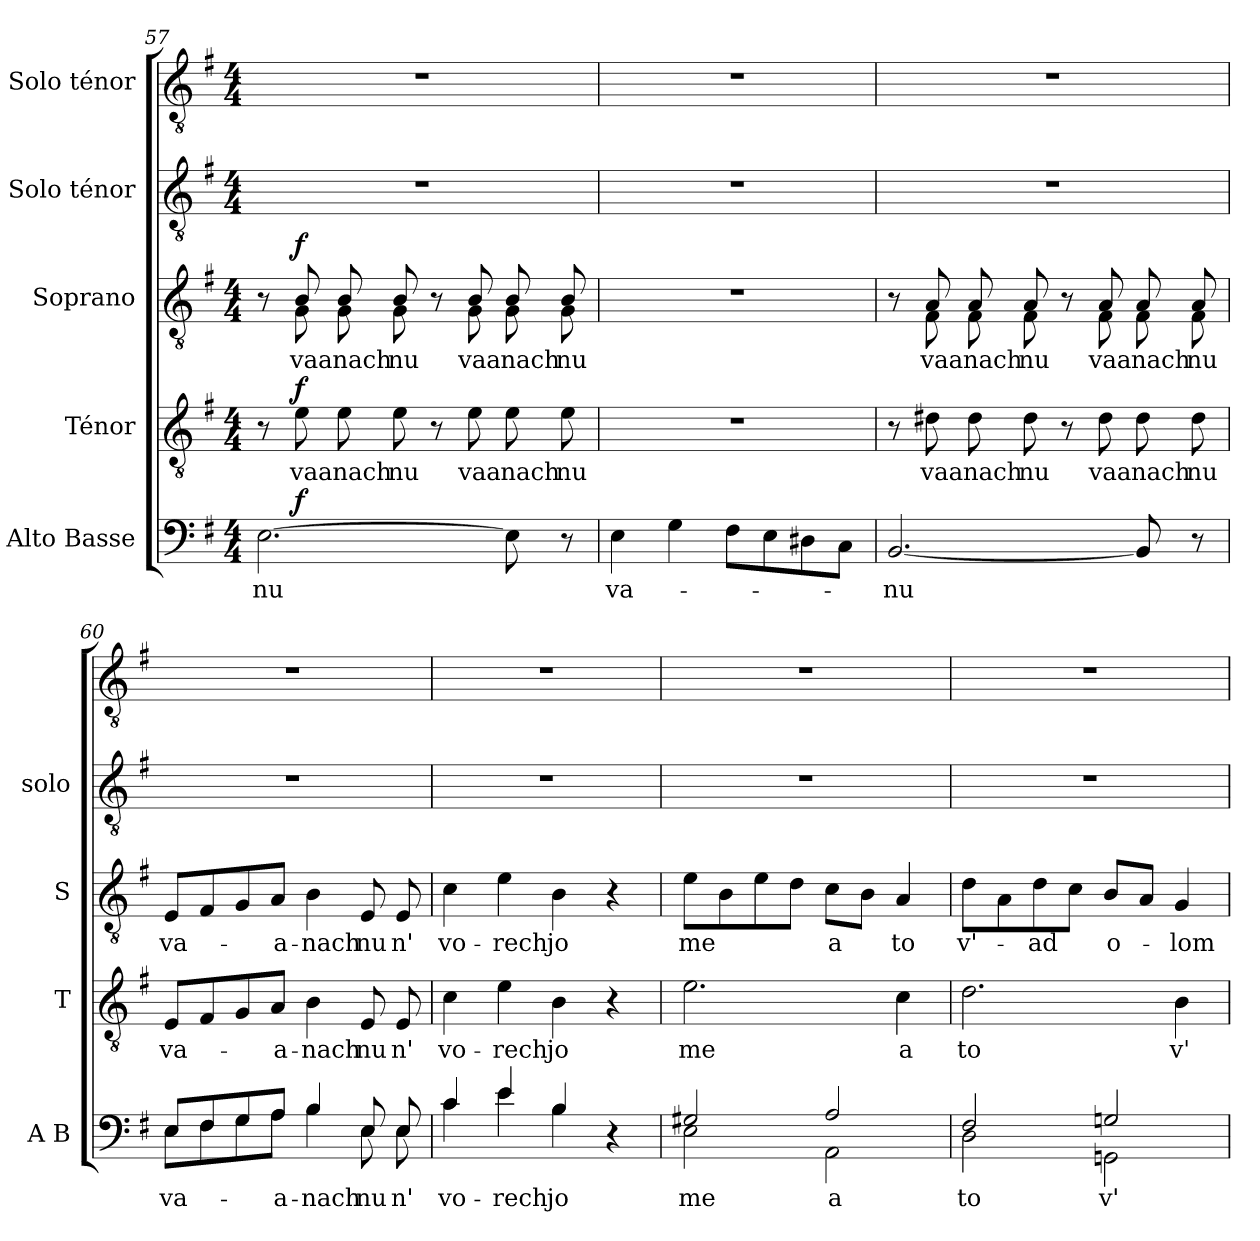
**kern	**text	**dynam	**kern	**text	**dynam	**kern	**text	**dynam	**kern	**kern
*part5	*part5	*part5	*part4	*part4	*part4	*part3	*part3	*part3	*part2	*part1
*staff5	*staff5	*staff5	*staff4	*staff4	*staff4	*staff3	*staff3	*staff3	*staff2	*staff1
*I"Alto Basse	*	*	*I"Ténor	*	*	*I"Soprano	*	*	*I"Solo ténor	*I"Solo ténor
*I'A B	*	*	*I'T	*	*	*I'S	*	*	*I'solo	*
*clefF4	*	*	*clefGv2	*	*	*clefGv2	*	*	*clefGv2	*clefGv2
*	*	*	*ITrd7c12	*	*	*ITrd7c12	*	*	*ITrd7c12	*ITrd7c12
*k[f#]	*	*	*k[f#]	*	*	*k[f#]	*	*	*k[f#]	*k[f#]
*e:	*	*	*e:	*	*	*e:	*	*	*e:	*e:
*M4/4	*	*	*M4/4	*	*	*M4/4	*	*	*M4/4	*M4/4
=57	=57	=57	=57	=57	=57	=57	=57	=57	=57	=57
!	!LO:LY:b:color=#000000	!	!	!	!	!	!	!	!	!
*^	*	*	*	*	*	*^	*	*	*	*
8ryy	[>2.Ei\	nu	.	8r	.	.	8r	8ryy	.	.	1r	1r
!	!	!	!	!	!LO:LY:b:color=#000000	!	!	!	!	!	!	!
!	!	!	!	!	!	!	!	!	!LO:LY:b:color=#000000	!	!	!
8ryy	.	.	f	8Ei\	vaa	f	8BBi/	8GGi\	vaa	f	.	.
!	!	!	!	!	!LO:LY:b:color=#000000	!	!	!	!	!	!	!
!	!	!	!	!	!	!	!	!	!LO:LY:b:color=#000000	!	!	!
8ryy	.	.	.	8Ei\	nach	.	8BBi/	8GGi\	nach	.	.	.
!	!	!	!	!	!LO:LY:b:color=#000000	!	!	!	!	!	!	!
!	!	!	!	!	!	!	!	!	!LO:LY:b:color=#000000	!	!	!
8ryy	.	.	.	8Ei\	nu	.	8BBi/	8GGi\	nu	.	.	.
8ryy	.	.	.	8r	.	.	8r	8ryy	.	.	.	.
!	!	!	!	!	!LO:LY:b:color=#000000	!	!	!	!	!	!	!
!	!	!	!	!	!	!	!	!	!LO:LY:b:color=#000000	!	!	!
8ryy	.	.	.	8Ei\	vaa	.	8BBi/	8GGi\	vaa	.	.	.
!	!	!	!	!	!LO:LY:b:color=#000000	!	!	!	!	!	!	!
!	!	!	!	!	!	!	!	!	!LO:LY:b:color=#000000	!	!	!
8ryy	8Ei\]	.	.	8Ei\	nach	.	8BBi/	8GGi\	nach	.	.	.
!	!	!	!	!	!LO:LY:b:color=#000000	!	!	!	!	!	!	!
!	!	!	!	!	!	!	!	!	!LO:LY:b:color=#000000	!	!	!
8ryy	8r	.	.	8Ei\	nu	.	8BBi/	8GGi\	nu	.	.	.
*	*	*	*	*	*	*	*v	*v	*	*	*	*
=58	=58	=58	=58	=58	=58	=58	=58	=58	=58	=58	=58
*	*	*	*	*	*	*	*^	*	*	*	*
!	!	!LO:LY:b:color=#000000	!	!	!	!	!	!	!	!	!	!
*	*	*	*	*	*	*	*v	*v	*	*	*	*
1ryy	4Ei\	va-	.	1r	.	.	1r	.	.	1r	1r
.	4Gi\	.	.	.	.	.	.	.	.	.	.
.	8F#i\L	.	.	.	.	.	.	.	.	.	.
.	8Ei\	.	.	.	.	.	.	.	.	.	.
.	8D#Xi\	.	.	.	.	.	.	.	.	.	.
.	8Ci\J	.	.	.	.	.	.	.	.	.	.
=59	=59	=59	=59	=59	=59	=59	=59	=59	=59	=59	=59
!	!	!LO:LY:b:color=#000000	!	!	!	!	!	!	!	!	!
*	*	*	*	*	*	*	*^	*	*	*	*
8ryy	[<2.BBi/	nu	.	8r	.	.	8r	8ryy	.	.	1r	1r
!	!	!	!	!	!LO:LY:b:color=#000000	!	!	!	!	!	!	!
!	!	!	!	!	!	!	!	!	!LO:LY:b:color=#000000	!	!	!
8ryy	.	.	.	8D#Xi\	vaa	.	8AAi/	8FF#i\	vaa	.	.	.
!	!	!	!	!	!LO:LY:b:color=#000000	!	!	!	!	!	!	!
!	!	!	!	!	!	!	!	!	!LO:LY:b:color=#000000	!	!	!
8ryy	.	.	.	8D#i\	nach	.	8AAi/	8FF#i\	nach	.	.	.
!	!	!	!	!	!LO:LY:b:color=#000000	!	!	!	!	!	!	!
!	!	!	!	!	!	!	!	!	!LO:LY:b:color=#000000	!	!	!
8ryy	.	.	.	8D#i\	nu	.	8AAi/	8FF#i\	nu	.	.	.
8ryy	.	.	.	8r	.	.	8r	8ryy	.	.	.	.
!	!	!	!	!	!LO:LY:b:color=#000000	!	!	!	!	!	!	!
!	!	!	!	!	!	!	!	!	!LO:LY:b:color=#000000	!	!	!
8ryy	.	.	.	8D#i\	vaa	.	8AAi/	8FF#i\	vaa	.	.	.
!	!	!	!	!	!LO:LY:b:color=#000000	!	!	!	!	!	!	!
!	!	!	!	!	!	!	!	!	!LO:LY:b:color=#000000	!	!	!
8ryy	8BBi/]	.	.	8D#i\	nach	.	8AAi/	8FF#i\	nach	.	.	.
!	!	!	!	!	!LO:LY:b:color=#000000	!	!	!	!	!	!	!
!	!	!	!	!	!	!	!	!	!LO:LY:b:color=#000000	!	!	!
8ryy	8r	.	.	8D#i\	nu	.	8AAi/	8FF#i\	nu	.	.	.
*	*	*	*	*	*	*	*v	*v	*	*	*	*
!!LO:LB:g=z
=60	=60	=60	=60	=60	=60	=60	=60	=60	=60	=60	=60
*	*	*	*	*	*	*	*^	*	*	*	*
!	!	!LO:LY:b:color=#000000	!	!	!	!	!	!	!	!	!	!
*	*	*	*	*	*	*	*v	*v	*	*	*	*
*	*	*	*	*	*	*	*^	*	*	*	*
!	!	!	!	!	!LO:LY:b:color=#000000	!	!	!	!	!	!	!
*	*	*	*	*	*	*	*v	*v	*	*	*	*
*	*	*	*	*	*	*	*^	*	*	*	*
!	!	!	!	!	!	!	!	!	!LO:LY:b:color=#000000	!	!	!
*	*	*	*	*	*	*	*v	*v	*	*	*	*
8Ei/L	8Ei\L	va-	.	8EEi/L	va-	.	8EEi/L	va-	.	1r	1r
8F#i/	8F#i\	.	.	8FF#i/	.	.	8FF#i/	.	.	.	.
8Gi/	8Gi\	.	.	8GGi/	.	.	8GGi/	.	.	.	.
!	!	!LO:LY:b:color=#000000	!	!	!	!	!	!	!	!	!
!	!	!	!	!	!LO:LY:b:color=#000000	!	!	!	!	!	!
!	!	!	!	!	!	!	!	!LO:LY:b:color=#000000	!	!	!
8Ai/J	8Ai\J	-a-	.	8AAi/J	-a-	.	8AAi/J	-a-	.	.	.
!	!	!LO:LY:b:color=#000000	!	!	!	!	!	!	!	!	!
!	!	!	!	!	!LO:LY:b:color=#000000	!	!	!	!	!	!
!	!	!	!	!	!	!	!	!LO:LY:b:color=#000000	!	!	!
4Bi/	4Bi\	-nach	.	4BBi\	-nach	.	4BBi\	-nach	.	.	.
!	!	!LO:LY:b:color=#000000	!	!	!	!	!	!	!	!	!
!	!	!	!	!	!LO:LY:b:color=#000000	!	!	!	!	!	!
!	!	!	!	!	!	!	!	!LO:LY:b:color=#000000	!	!	!
8Ei/	8Ei\	nu	.	8EEi/	nu	.	8EEi/	nu	.	.	.
!	!	!LO:LY:b:color=#000000	!	!	!	!	!	!	!	!	!
!	!	!	!	!	!LO:LY:b:color=#000000	!	!	!	!	!	!
!	!	!	!	!	!	!	!	!LO:LY:b:color=#000000	!	!	!
8Ei/	8Ei\	n'	.	8EEi/	n'	.	8EEi/	n'	.	.	.
=61	=61	=61	=61	=61	=61	=61	=61	=61	=61	=61	=61
!	!	!LO:LY:b:color=#000000	!	!	!	!	!	!	!	!	!
!	!	!	!	!	!LO:LY:b:color=#000000	!	!	!	!	!	!
!	!	!	!	!	!	!	!	!LO:LY:b:color=#000000	!	!	!
4ci/	4ci\	vo-	.	4Ci\	vo-	.	4Ci\	vo-	.	1r	1r
!	!	!LO:LY:b:color=#000000	!	!	!	!	!	!	!	!	!
!	!	!	!	!	!LO:LY:b:color=#000000	!	!	!	!	!	!
!	!	!	!	!	!	!	!	!LO:LY:b:color=#000000	!	!	!
4ei/	4ei\	-rech	.	4Ei\	-rech	.	4Ei\	-rech	.	.	.
!	!	!LO:LY:b:color=#000000	!	!	!	!	!	!	!	!	!
!	!	!	!	!	!LO:LY:b:color=#000000	!	!	!	!	!	!
!	!	!	!	!	!	!	!	!LO:LY:b:color=#000000	!	!	!
4Bi/	4Bi\	jo	.	4BBi\	jo	.	4BBi\	jo	.	.	.
4r	4ryy	.	.	4r	.	.	4r	.	.	.	.
=62	=62	=62	=62	=62	=62	=62	=62	=62	=62	=62	=62
!	!	!LO:LY:b:color=#000000	!	!	!	!	!	!	!	!	!
!	!	!	!	!	!LO:LY:b:color=#000000	!	!	!	!	!	!
!	!	!	!	!	!	!	!	!LO:LY:b:color=#000000	!	!	!
2G#Xi/	2Ei\	me	.	2.Ei\	me	.	8Ei\L	me	.	1r	1r
.	.	.	.	.	.	.	8BBi\	.	.	.	.
.	.	.	.	.	.	.	8Ei\	.	.	.	.
.	.	.	.	.	.	.	8Di\J	.	.	.	.
!	!	!LO:LY:b:color=#000000	!	!	!	!	!	!	!	!	!
!	!	!	!	!	!	!	!	!LO:LY:b:color=#000000	!	!	!
2Ai/	2AAi\	a	.	.	.	.	8Ci\L	a	.	.	.
.	.	.	.	.	.	.	8BBi\J	.	.	.	.
!	!	!	!	!	!LO:LY:b:color=#000000	!	!	!	!	!	!
!	!	!	!	!	!	!	!	!LO:LY:b:color=#000000	!	!	!
.	.	.	.	4Ci\	a	.	4AAi/	to	.	.	.
=63	=63	=63	=63	=63	=63	=63	=63	=63	=63	=63	=63
!	!	!LO:LY:b:color=#000000	!	!	!	!	!	!	!	!	!
!	!	!	!	!	!LO:LY:b:color=#000000	!	!	!	!	!	!
!	!	!	!	!	!	!	!	!LO:LY:b:color=#000000	!	!	!
2F#i/	2Di\	to	.	2.Di\	to	.	8Di\L	v'-	.	1r	1r
.	.	.	.	.	.	.	8AAi\	.	.	.	.
!	!	!	!	!	!	!	!	!LO:LY:b:color=#000000	!	!	!
.	.	.	.	.	.	.	8Di\	-ad	.	.	.
.	.	.	.	.	.	.	8Ci\J	.	.	.	.
!	!	!LO:LY:b:color=#000000	!	!	!	!	!	!	!	!	!
!	!	!	!	!	!	!	!	!LO:LY:b:color=#000000	!	!	!
2Gni/	2GGni\	v'-	.	.	.	.	8BBi/L	o-	.	.	.
.	.	.	.	.	.	.	8AAi/J	.	.	.	.
!	!	!	!	!	!LO:LY:b:color=#000000	!	!	!	!	!	!
!	!	!	!	!	!	!	!	!LO:LY:b:color=#000000	!	!	!
.	.	.	.	4BBi\	v'	.	4GGi/	-lom	.	.	.
*v	*v	*	*	*	*	*	*	*	*	*	*
=	=	=	=	=	=	=	=	=	=	=
*-	*-	*-	*-	*-	*-	*-	*-	*-	*-	*-
